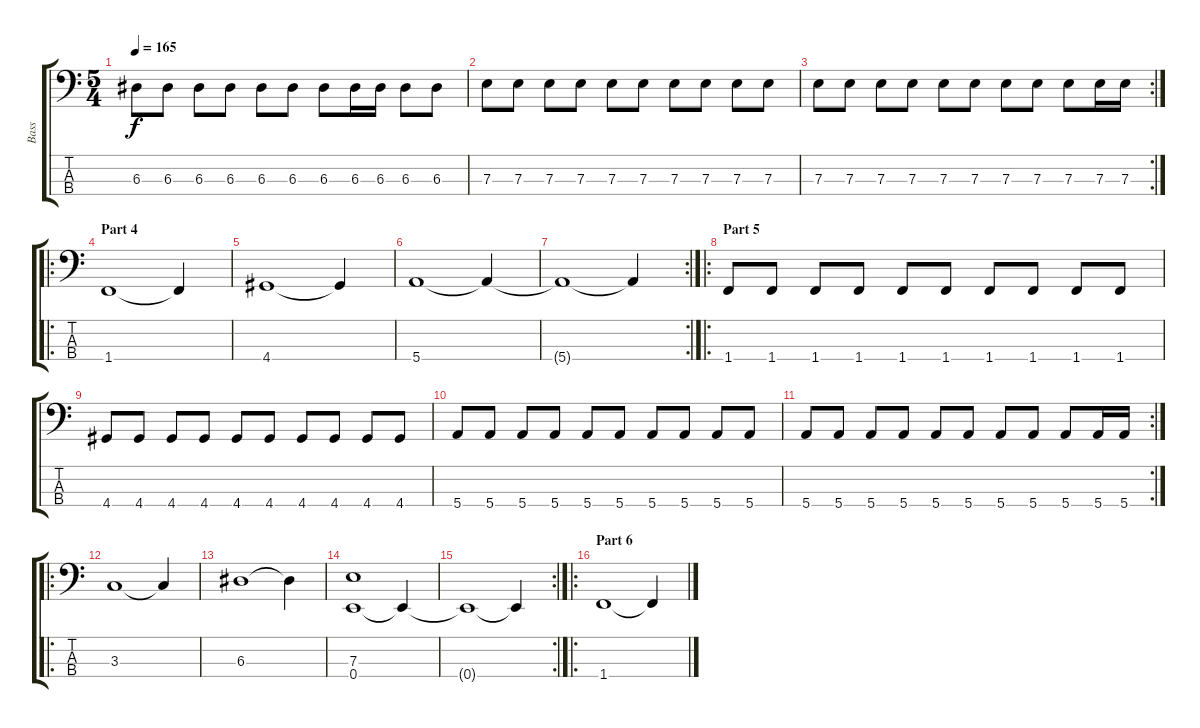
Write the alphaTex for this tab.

\track ("Bass" "Bass") {instrument electricbassfinger}
\staff {score tabs}
\tuning (G2 D2 A1 E1) {hide}
\ts (5 4)
\tempo 165
\clef f4
\ks c
6.3.8{dy f} 6.3.8 6.3.8 6.3.8 6.3.8 6.3.8 6.3.8 6.3.16 6.3.16 6.3.8 6.3.8 |
7.3.8 7.3.8 7.3.8 7.3.8 7.3.8 7.3.8 7.3.8 7.3.8 7.3.8 7.3.8 |
\rc 2
7.3.8 7.3.8 7.3.8 7.3.8 7.3.8 7.3.8 7.3.8 7.3.8 7.3.8 7.3.16 7.3.16 |
\ro
\section ("" "Part 4")
1.4.1 1.4{t}.4 |
4.4.1 4.4{t}.4 |
5.4.1 5.4{t}.4 |
\rc 2
5.4{t}.1 5.4{t}.4 |
\ro
\section ("" "Part 5")
1.4.8 1.4.8 1.4.8 1.4.8 1.4.8 1.4.8 1.4.8 1.4.8 1.4.8 1.4.8 |
4.4.8 4.4.8 4.4.8 4.4.8 4.4.8 4.4.8 4.4.8 4.4.8 4.4.8 4.4.8 |
5.4.8 5.4.8 5.4.8 5.4.8 5.4.8 5.4.8 5.4.8 5.4.8 5.4.8 5.4.8 |
\rc 2
5.4.8 5.4.8 5.4.8 5.4.8 5.4.8 5.4.8 5.4.8 5.4.8 5.4.8 5.4.16 5.4.16 |
\ro
3.3.1 3.3{t}.4 |
6.3.1 6.3{t}.4 |
(7.3 0.4).1 0.4{t}.4 |
\rc 2
0.4{t}.1 0.4{t}.4 |
\ro
\section ("" "Part 6")
1.4.1 1.4{t}.4
